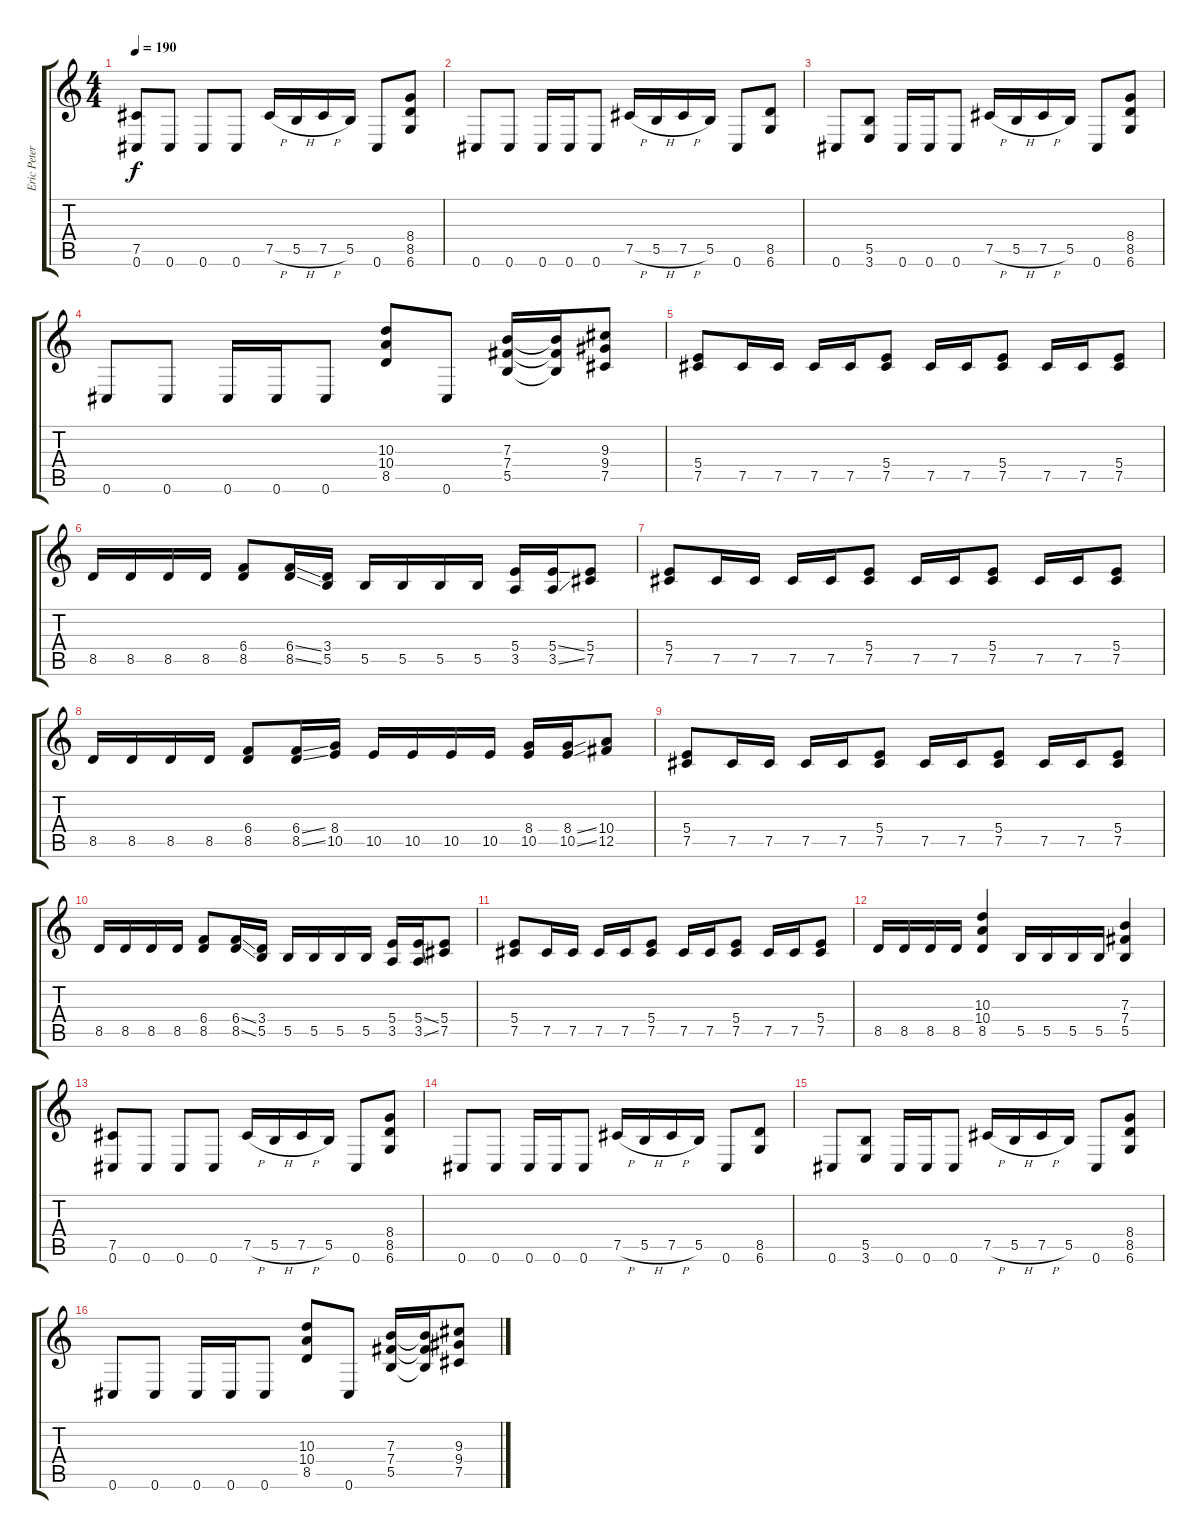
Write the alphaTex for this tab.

\track ("Eric Peterson" "Eric Peter") {instrument distortionguitar}
\staff {score tabs}
\tuning (Db4 Ab3 E3 B2 Gb2 Db2) {hide}
\ts (4 4)
\tempo 190
\clef g2
\ks c
(7.5 0.6).8{dy f} 0.6.8 0.6.8 0.6.8 7.5{h}.16 5.5{h}.16 7.5{h}.16 5.5.16 0.6.8 (8.4 8.5 6.6).8 |
0.6.8 0.6.8 0.6.16 0.6.16 0.6.8 7.5{h}.16 5.5{h}.16 7.5{h}.16 5.5.16 0.6.8 (8.5 6.6).8 |
0.6.8 (5.5 3.6).8 0.6.16 0.6.16 0.6.8 7.5{h}.16 5.5{h}.16 7.5{h}.16 5.5.16 0.6.8 (8.4 8.5 6.6).8 |
0.6.8 0.6.8 0.6.16 0.6.16 0.6.8 (10.3 10.4 8.5).8 0.6.8 (7.3 7.4 5.5).16 (7.3{t} 7.4{t} 5.5{t}).16 (9.3 9.4 7.5).8 |
(5.4 7.5).8 7.5.16 7.5.16 7.5.16 7.5.16 (5.4 7.5).8 7.5.16 7.5.16 (5.4 7.5).8 7.5.16 7.5.16 (5.4 7.5).8 |
8.5.16 8.5.16 8.5.16 8.5.16 (6.4 8.5).8 (6.4{ss} 8.5{ss}).16 (3.4 5.5).16 5.5.16 5.5.16 5.5.16 5.5.16 (5.4 3.5).16 (5.4{ss} 3.5{ss}).16 (5.4 7.5).8 |
(5.4 7.5).8 7.5.16 7.5.16 7.5.16 7.5.16 (5.4 7.5).8 7.5.16 7.5.16 (5.4 7.5).8 7.5.16 7.5.16 (5.4 7.5).8 |
8.5.16 8.5.16 8.5.16 8.5.16 (6.4 8.5).8 (6.4{ss} 8.5{ss}).16 (8.4 10.5).16 10.5.16 10.5.16 10.5.16 10.5.16 (8.4 10.5).16 (8.4{ss} 10.5{ss}).16 (10.4 12.5).8 |
(5.4 7.5).8 7.5.16 7.5.16 7.5.16 7.5.16 (5.4 7.5).8 7.5.16 7.5.16 (5.4 7.5).8 7.5.16 7.5.16 (5.4 7.5).8 |
8.5.16 8.5.16 8.5.16 8.5.16 (6.4 8.5).8 (6.4{ss} 8.5{ss}).16 (3.4 5.5).16 5.5.16 5.5.16 5.5.16 5.5.16 (5.4 3.5).16 (5.4{ss} 3.5{ss}).16 (5.4 7.5).8 |
(5.4 7.5).8 7.5.16 7.5.16 7.5.16 7.5.16 (5.4 7.5).8 7.5.16 7.5.16 (5.4 7.5).8 7.5.16 7.5.16 (5.4 7.5).8 |
8.5.16 8.5.16 8.5.16 8.5.16 (10.3 10.4 8.5).4 5.5.16 5.5.16 5.5.16 5.5.16 (7.3 7.4 5.5).4 |
(7.5 0.6).8 0.6.8 0.6.8 0.6.8 7.5{h}.16 5.5{h}.16 7.5{h}.16 5.5.16 0.6.8 (8.4 8.5 6.6).8 |
0.6.8 0.6.8 0.6.16 0.6.16 0.6.8 7.5{h}.16 5.5{h}.16 7.5{h}.16 5.5.16 0.6.8 (8.5 6.6).8 |
0.6.8 (5.5 3.6).8 0.6.16 0.6.16 0.6.8 7.5{h}.16 5.5{h}.16 7.5{h}.16 5.5.16 0.6.8 (8.4 8.5 6.6).8 |
0.6.8 0.6.8 0.6.16 0.6.16 0.6.8 (10.3 10.4 8.5).8 0.6.8 (7.3 7.4 5.5).16 (7.3{t} 7.4{t} 5.5{t}).16 (9.3 9.4 7.5).8
